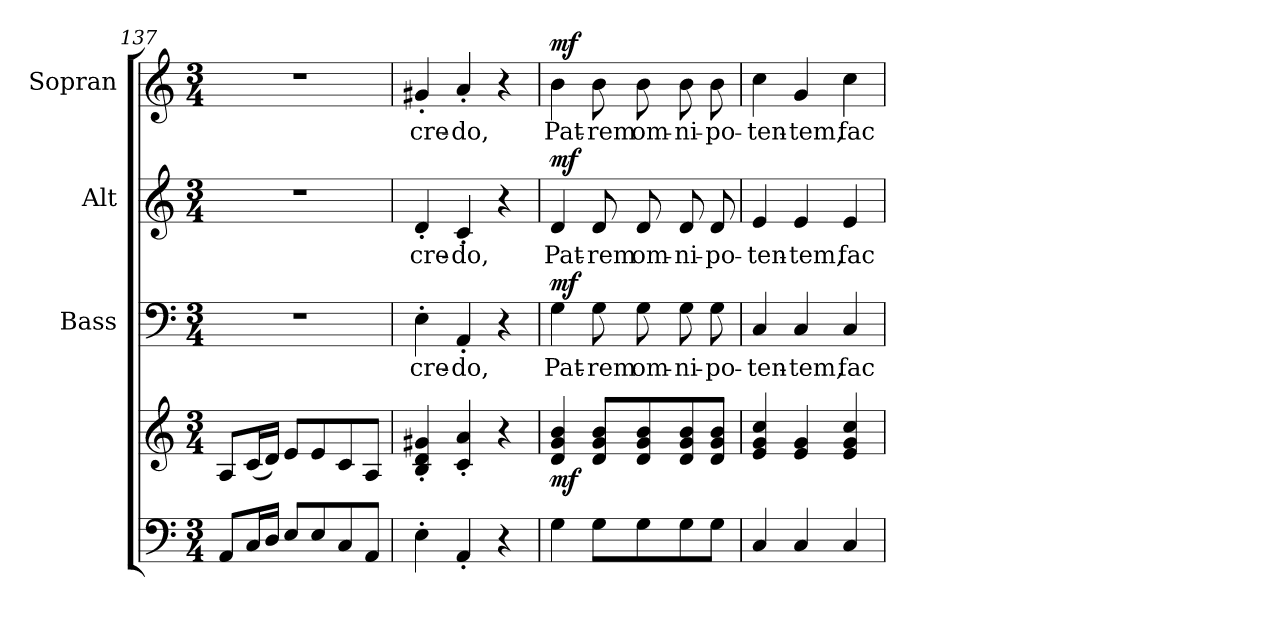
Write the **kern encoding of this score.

**kern	**kern	**dynam	**kern	**text	**dynam	**kern	**text	**dynam	**kern	**text	**dynam
*part4	*part4	*part4	*part3	*part3	*part3	*part2	*part2	*part2	*part1	*part1	*part1
*staff5	*staff4	*staff4/5	*staff3	*staff3	*staff3	*staff2	*staff2	*staff2	*staff1	*staff1	*staff1
*	*	*	*I"Bass	*	*	*I"Alt	*	*	*I"Sopran	*	*
*	*	*	*I'B.	*	*	*I'A.	*	*	*I'S.	*	*
*clefF4	*clefG2	*	*clefF4	*	*	*clefG2	*	*	*clefG2	*	*
*k[]	*k[]	*	*k[]	*	*	*k[]	*	*	*k[]	*	*
*C:	*C:	*	*C:	*	*	*C:	*	*	*C:	*	*
*M3/4	*M3/4	*	*M3/4	*	*	*M3/4	*	*	*M3/4	*	*
=137	=137	=137	=137	=137	=137	=137	=137	=137	=137	=137	=137
8AA/L	8A/L	.	2.r	.	.	2.r	.	.	2.r	.	.
16C/L	(<16c/L	.	.	.	.	.	.	.	.	.	.
16D/JJ	16d/JJ)	.	.	.	.	.	.	.	.	.	.
8E/L	8e/L	.	.	.	.	.	.	.	.	.	.
8E/	8e/	.	.	.	.	.	.	.	.	.	.
8C/	8c/	.	.	.	.	.	.	.	.	.	.
8AA/J	8A/J	.	.	.	.	.	.	.	.	.	.
=138	=138	=138	=138	=138	=138	=138	=138	=138	=138	=138	=138
!	!	!	!	!LO:LY:b	!	!	!LO:LY:b	!	!	!LO:LY:b	!
4E'>\	4B/'< 4d/'< 4g#X/'<	.	4E'>\	cre-	.	4d'</	cre-	.	4g#X'</	cre-	.
!	!	!	!	!LO:LY:b	!	!	!LO:LY:b	!	!	!LO:LY:b	!
4AA'</	4c/'< 4a/'<	.	4AA'</	-do,	.	4c'</	-do,	.	4a'</	-do,	.
4r	4r	.	4r	.	.	4r	.	.	4r	.	.
=139	=139	=139	=139	=139	=139	=139	=139	=139	=139	=139	=139
!	!	!LO:DY:b	!	!LO:LY:b	!LO:DY:a	!	!LO:LY:b	!LO:DY:a	!	!LO:LY:b	!LO:DY:a
4G\	4d/ 4g/ 4b/	mf	4G\	Pat-	mf	4d/	Pat-	mf	4b\	Pat-	mf
!	!	!	!	!LO:LY:b	!	!	!LO:LY:b	!	!	!LO:LY:b	!
8G\L	8d/ 8g/ 8b/L	.	8G\	-rem	.	8d/	-rem	.	8b\	-rem	.
!	!	!	!	!LO:LY:b	!	!	!LO:LY:b	!	!	!LO:LY:b	!
8G\	8d/ 8g/ 8b/	.	8G\	om-	.	8d/	om-	.	8b\	om-	.
!	!	!	!	!LO:LY:b	!	!	!LO:LY:b	!	!	!LO:LY:b	!
8G\	8d/ 8g/ 8b/	.	8G\	-ni-	.	8d/	-ni-	.	8b\	-ni-	.
!	!	!	!	!LO:LY:b	!	!	!LO:LY:b	!	!	!LO:LY:b	!
8G\J	8d/ 8g/ 8b/J	.	8G\	-po-	.	8d/	-po-	.	8b\	-po-	.
=140	=140	=140	=140	=140	=140	=140	=140	=140	=140	=140	=140
!	!	!	!	!LO:LY:b	!	!	!LO:LY:b	!	!	!LO:LY:b	!
4C/	4e/ 4g/ 4cc/	.	4C/	-ten-	.	4e/	-ten-	.	4cc\	-ten-	.
!	!	!	!	!LO:LY:b	!	!	!LO:LY:b	!	!	!LO:LY:b	!
4C/	4e/ 4g/	.	4C/	-tem,	.	4e/	-tem,	.	4g/	-tem,	.
!	!	!	!	!LO:LY:b	!	!	!LO:LY:b	!	!	!LO:LY:b	!
4C/	4e/ 4g/ 4cc/	.	4C/	fac-	.	4e/	fac-	.	4cc\	fac-	.
=	=	=	=	=	=	=	=	=	=	=	=
*-	*-	*-	*-	*-	*-	*-	*-	*-	*-	*-	*-
